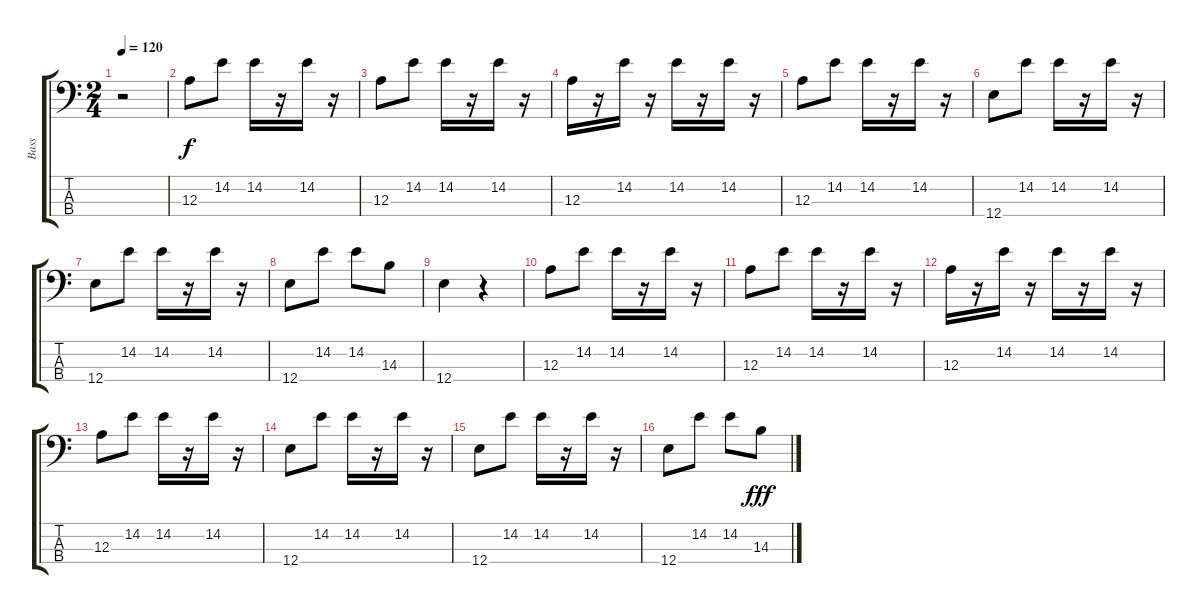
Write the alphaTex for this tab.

\track ("Bass" "Bass") {instrument electricbassfinger}
\staff {score tabs}
\tuning (G2 D2 A1 E1) {hide}
\ts (2 4)
\tempo 120
\clef f4
\ks c
r.2{dy f instrument electricbassfinger} |
12.3.8 14.2.8 14.2.16 r.16 14.2.16 r.16 |
12.3.8 14.2.8 14.2.16 r.16 14.2.16 r.16 |
12.3.16 r.16 14.2.16 r.16 14.2.16 r.16 14.2.16 r.16 |
12.3.8 14.2.8 14.2.16 r.16 14.2.16 r.16 |
12.4.8 14.2.8 14.2.16 r.16 14.2.16 r.16 |
12.4.8 14.2.8 14.2.16 r.16 14.2.16 r.16 |
12.4.8 14.2.8 14.2.8 14.3.8 |
12.4.4 r.4 |
12.3.8 14.2.8 14.2.16 r.16 14.2.16 r.16 |
12.3.8 14.2.8 14.2.16 r.16 14.2.16 r.16 |
12.3.16 r.16 14.2.16 r.16 14.2.16 r.16 14.2.16 r.16 |
12.3.8 14.2.8 14.2.16 r.16 14.2.16 r.16 |
12.4.8 14.2.8 14.2.16 r.16 14.2.16 r.16 |
12.4.8 14.2.8 14.2.16 r.16 14.2.16 r.16 |
12.4.8 14.2.8 14.2.8 14.3.8{dy fff}
